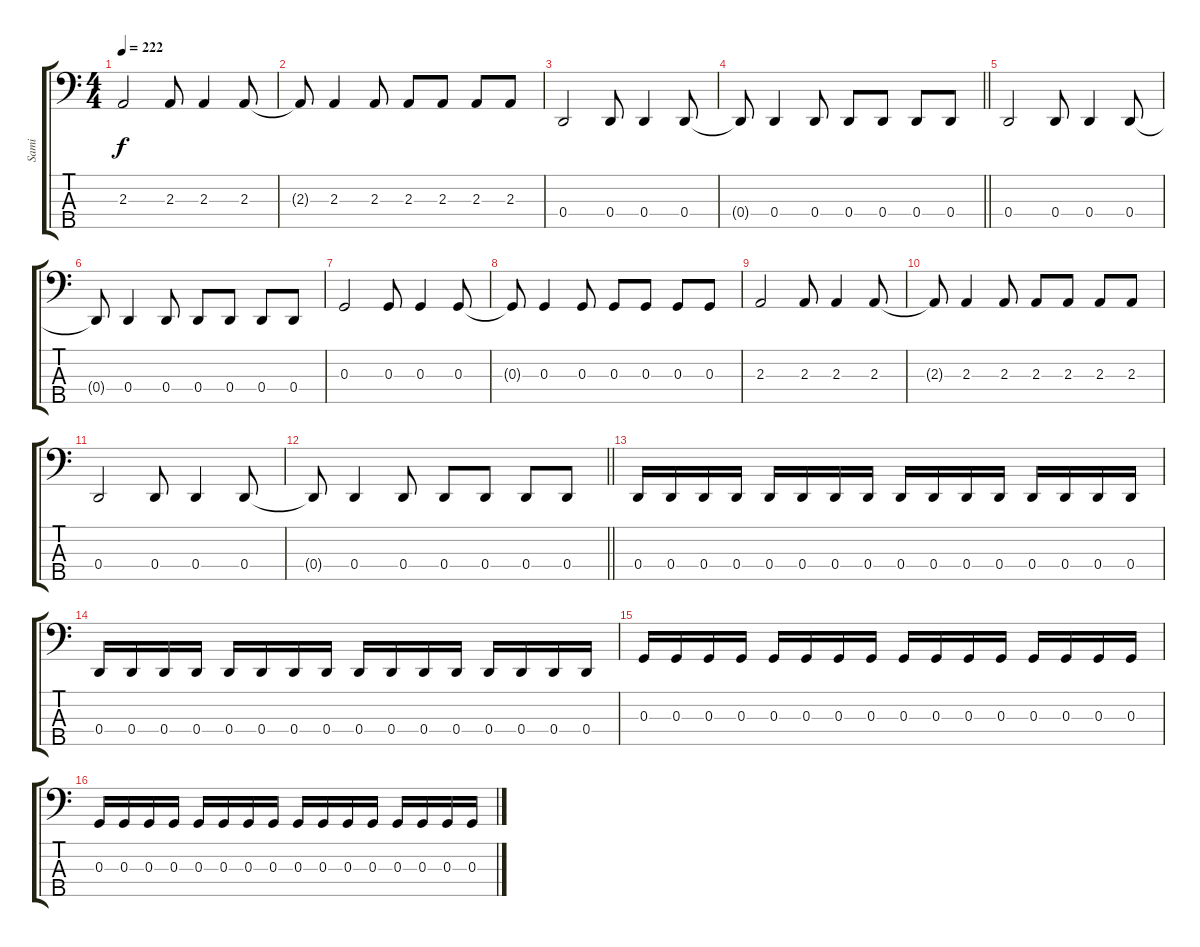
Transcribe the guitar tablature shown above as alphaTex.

\track ("Sami" "Sami") {instrument electricbassfinger}
\staff {score tabs}
\tuning (F2 C2 G1 D1 A0) {hide}
\ts (4 4)
\tempo 222
\clef f4
\ks c
2.3.2{dy f} 2.3.8 2.3.4 2.3.8 |
2.3{t}.8 2.3.4 2.3.8 2.3.8 2.3.8 2.3.8 2.3.8 |
0.4.2 0.4.8 0.4.4 0.4.8 |
\barLineRight lightlight
0.4{t}.8 0.4.4 0.4.8 0.4.8 0.4.8 0.4.8 0.4.8 |
\section ("" "")
0.4.2 0.4.8 0.4.4 0.4.8 |
0.4{t}.8 0.4.4 0.4.8 0.4.8 0.4.8 0.4.8 0.4.8 |
0.3.2 0.3.8 0.3.4 0.3.8 |
0.3{t}.8 0.3.4 0.3.8 0.3.8 0.3.8 0.3.8 0.3.8 |
2.3.2 2.3.8 2.3.4 2.3.8 |
2.3{t}.8 2.3.4 2.3.8 2.3.8 2.3.8 2.3.8 2.3.8 |
0.4.2 0.4.8 0.4.4 0.4.8 |
\barLineRight lightlight
0.4{t}.8 0.4.4 0.4.8 0.4.8 0.4.8 0.4.8 0.4.8 |
\section ("" "")
0.4.16 0.4.16 0.4.16 0.4.16 0.4.16 0.4.16 0.4.16 0.4.16 0.4.16 0.4.16 0.4.16 0.4.16 0.4.16 0.4.16 0.4.16 0.4.16 |
0.4.16 0.4.16 0.4.16 0.4.16 0.4.16 0.4.16 0.4.16 0.4.16 0.4.16 0.4.16 0.4.16 0.4.16 0.4.16 0.4.16 0.4.16 0.4.16 |
0.3.16 0.3.16 0.3.16 0.3.16 0.3.16 0.3.16 0.3.16 0.3.16 0.3.16 0.3.16 0.3.16 0.3.16 0.3.16 0.3.16 0.3.16 0.3.16 |
0.3.16 0.3.16 0.3.16 0.3.16 0.3.16 0.3.16 0.3.16 0.3.16 0.3.16 0.3.16 0.3.16 0.3.16 0.3.16 0.3.16 0.3.16 0.3.16
